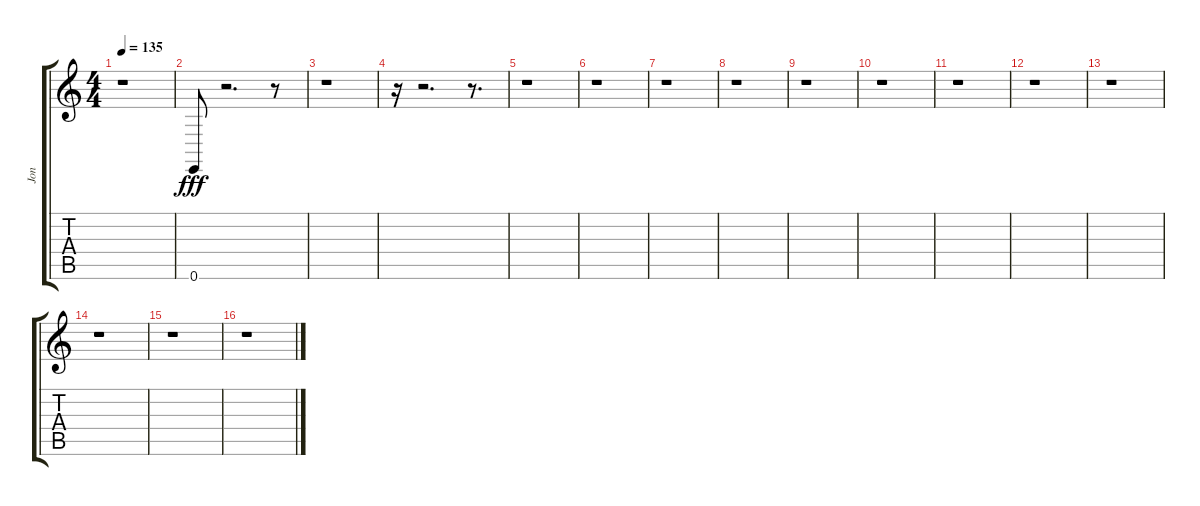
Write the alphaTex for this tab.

\track ("Jon" "Jon") {instrument drawbarorgan}
\staff {score tabs}
\tuning (E4 B3 G3 D3 A2 E2) {hide}
\ts (4 4)
\tempo 135
\clef g2
\ks c
r.1{dy fff} |
0.6.8 r.2{d} r.8 |
r.1 |
r.16 r.2{d} r.8{d} |
r.1 |
r.1 |
r.1 |
r.1 |
r.1 |
r.1 |
r.1 |
r.1 |
r.1 |
r.1 |
r.1 |
r.1
